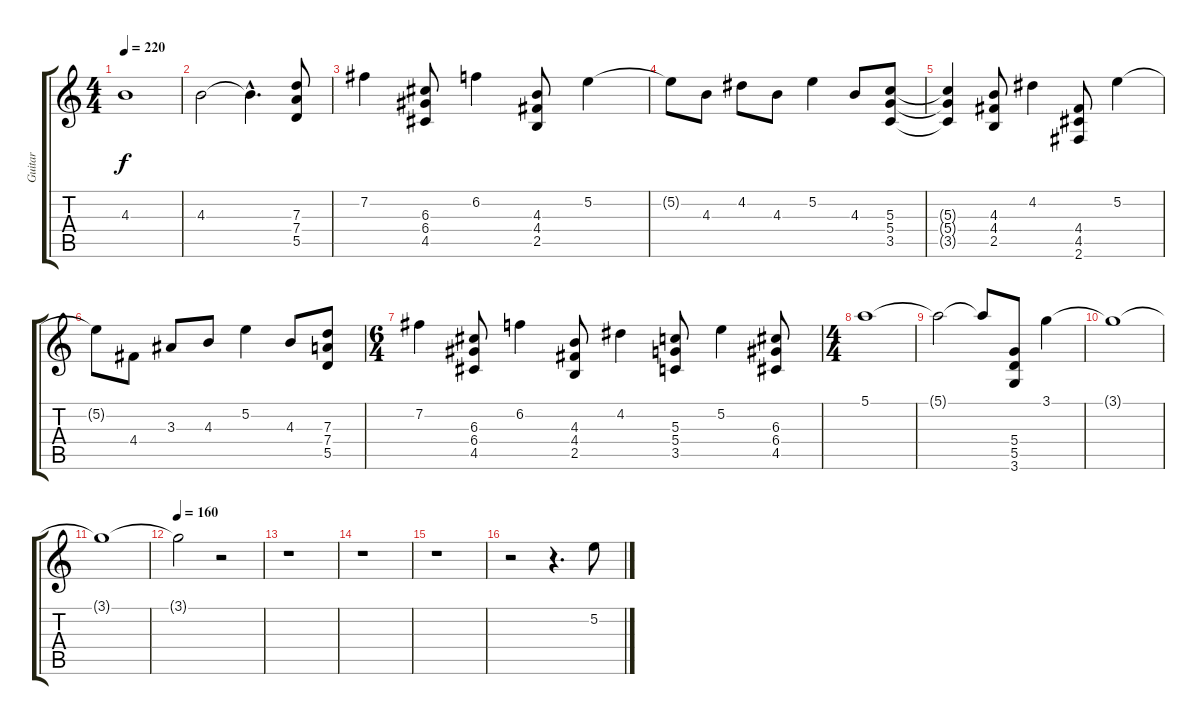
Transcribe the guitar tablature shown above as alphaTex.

\track ("Guitar" "Guitar") {instrument overdrivenguitar}
\staff {score tabs}
\tuning (E4 B3 G3 D3 A2 E2) {hide}
\ts (4 4)
\tempo 220
\clef g2
\ks c
4.3.1{dy f} |
4.3.2 4.3{hac t}.4{d} (7.3 7.4 5.5).8 |
7.2.4 (6.3 6.4 4.5).8 6.2.4 (4.3 4.4 2.5).8 5.2.4 |
5.2{t}.8 4.3.8 4.2.8 4.3.8 5.2.4 4.3.8 (5.3 5.4 3.5).8 |
(5.3{t} 5.4{t} 3.5{t}).4 (4.3 4.4 2.5).8 4.2.4 (4.4 4.5 2.6).8 5.2.4 |
5.2{t}.8 4.4.8 3.3.8 4.3.8 5.2.4 4.3.8 (7.3 7.4 5.5).8 |
\ts (6 4)
7.2.4 (6.3 6.4 4.5).8 6.2.4 (4.3 4.4 2.5).8 4.2.4 (5.3 5.4 3.5).8 5.2.4 (6.3 6.4 4.5).8 |
\ts (4 4)
5.1.1 |
5.1{t}.2 5.1{t}.8 (5.4 5.5 3.6).8 3.1.4 |
3.1{t}.1 |
3.1{t}.1 |
\tempo 160
3.1{t}.2 r.2 |
r.1 |
r.1 |
r.1 |
r.2 r.4{d} 5.2.8
